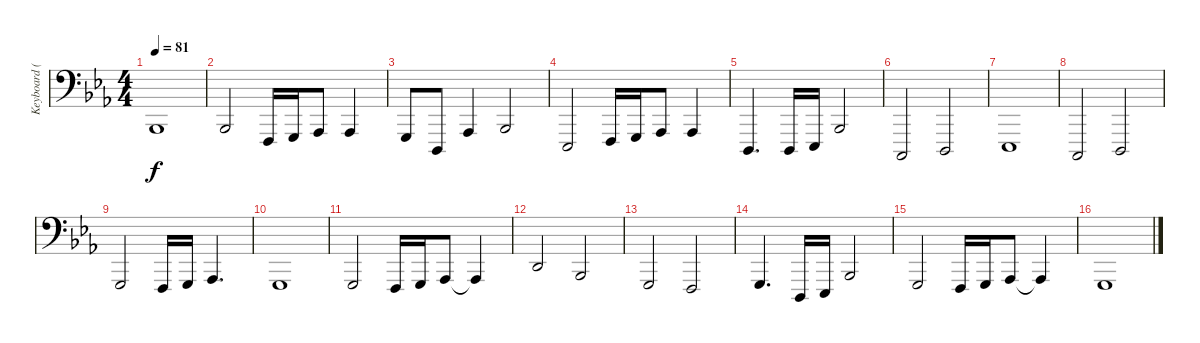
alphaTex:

\track ("Keyboard (Left Hand)" "Keyboard (") {instrument synthbrass1}
\staff {score}
\tuning (G2 D2 A1 E1 B0) {hide}
\ts (4 4)
\tempo 81
\clef f4
\ks eb
1.3.1{dy f} |
1.3.2 6.5.16 3.4.16 4.4.8 4.4.4 |
3.4.8 3.5.8 4.4.4 1.3.2 |
4.5.2 6.5.16 3.4.16 4.4.8 4.4.4 |
3.5.4{d} 3.5.16 4.5.16 1.3.2 |
1.5.2 3.5.2 |
4.5.1 |
1.5.2 3.5.2 |
3.4.2 1.4.16 3.4.16 4.4.4{d} |
3.4.1 |
3.4.2 1.4.16 3.4.16 4.4.8 4.4{t}.4 |
0.2.2 1.3.2 |
3.4.2 1.4.2 |
3.4.4{d} 3.5.16 4.5.16 1.3.2 |
3.4.2 1.4.16 3.4.16 4.4.8 4.4{t}.4 |
3.4.1
